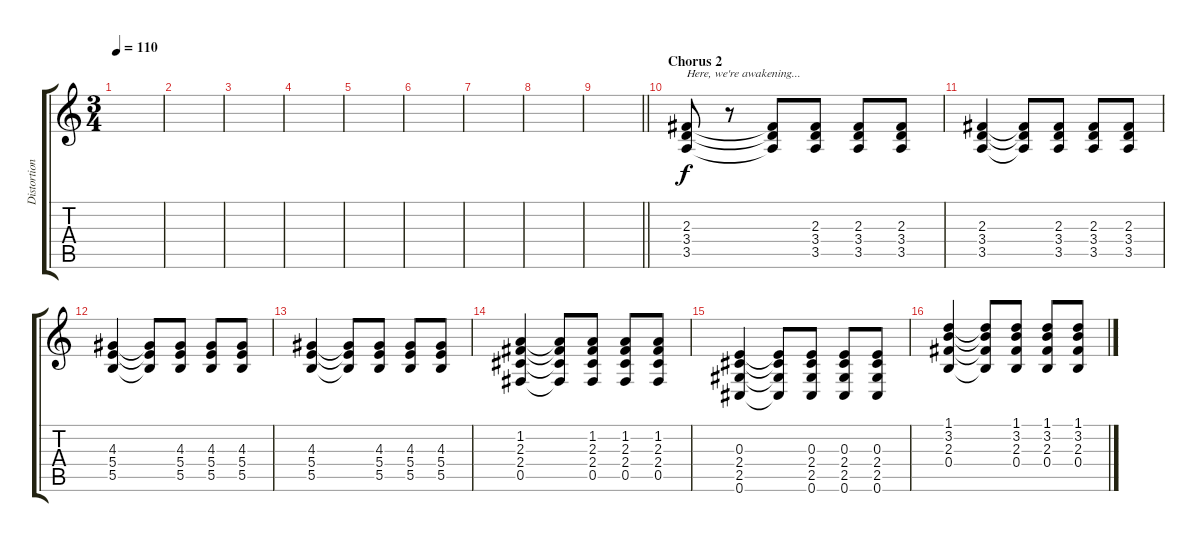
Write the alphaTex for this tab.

\track ("Distortion" "Distortion") {instrument distortionguitar}
\staff {score tabs}
\tuning (Db4 Ab3 E3 B2 Gb2 Db2) {hide}
\ts (3 4)
\tempo 110
\clef g2
\ks c
|
|
|
|
|
|
|
|
\barLineRight lightlight
|
\section ("" "Chorus 2")
(2.3 3.4 3.5).8{txt "Here, we're awakening..." volume 11} r.8 (2.3{t} 3.4{t} 3.5{t}).8 (2.3 3.4 3.5).8 (2.3 3.4 3.5).8 (2.3 3.4 3.5).8 |
(2.3 3.4 3.5).4 (2.3{t} 3.4{t} 3.5{t}).8 (2.3 3.4 3.5).8 (2.3 3.4 3.5).8 (2.3 3.4 3.5).8 |
(4.3 5.4 5.5).4 (4.3{t} 5.4{t} 5.5{t}).8 (4.3 5.4 5.5).8 (4.3 5.4 5.5).8 (4.3 5.4 5.5).8 |
(4.3 5.4 5.5).4 (4.3{t} 5.4{t} 5.5{t}).8 (4.3 5.4 5.5).8 (4.3 5.4 5.5).8 (4.3 5.4 5.5).8 |
(1.2 2.3 2.4 0.5).4 (1.2{t} 2.3{t} 2.4{t} 0.5{t}).8 (1.2 2.3 2.4 0.5).8 (1.2 2.3 2.4 0.5).8 (1.2 2.3 2.4 0.5).8 |
(0.3 2.4 2.5 0.6).4 (0.3{t} 2.4{t} 2.5{t} 0.6{t}).8 (0.3 2.4 2.5 0.6).8 (0.3 2.4 2.5 0.6).8 (0.3 2.4 2.5 0.6).8 |
(1.1 3.2 2.3 0.4).4 (1.1{t} 3.2{t} 2.3{t} 0.4{t}).8 (1.1 3.2 2.3 0.4).8 (1.1 3.2 2.3 0.4).8 (1.1 3.2 2.3 0.4).8
